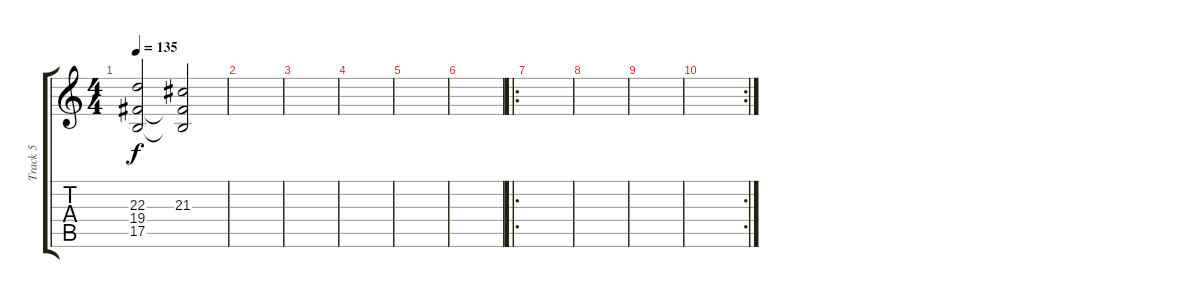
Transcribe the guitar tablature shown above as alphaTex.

\track ("Track 5" "Track 5") {instrument stringensemble2}
\staff {score tabs}
\tuning (Db4 Ab3 E3 B2 Gb2 B1) {hide}
\ts (4 4)
\tempo 135
\clef g2
\ks c
(22.3 19.4{t} 17.5{t}).2{dy f} (21.3 19.4{t} 17.5{t}).2 |
|
|
|
|
|
\ro
|
|
|
\rc 2
